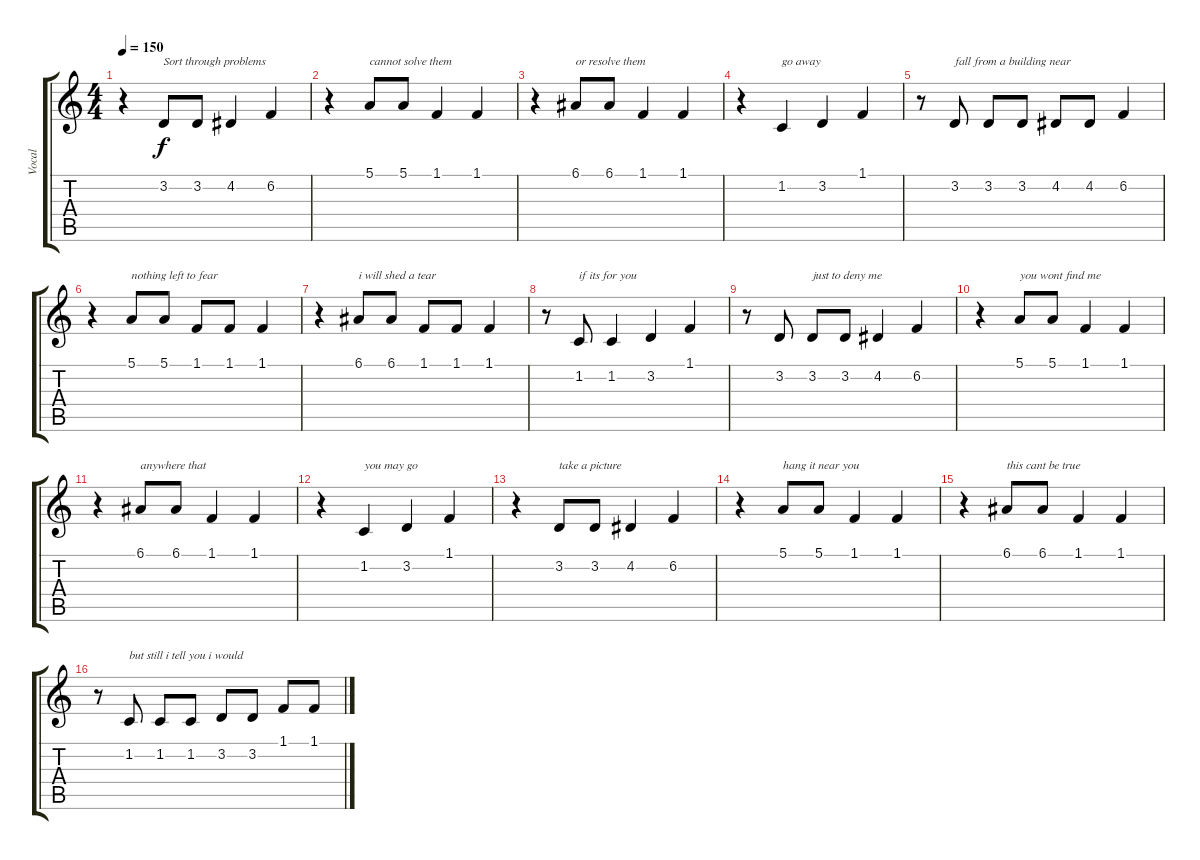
\track ("Vocal" "Vocal") {instrument tenorsax}
\staff {score tabs}
\tuning (E4 B3 G3 D3 A2 E2) {hide}
\ts (4 4)
\tempo 150
\clef g2
\ks c
r.4{dy f} 3.2.8{txt "Sort through problems"} 3.2.8 4.2.4 6.2.4 |
r.4 5.1.8{txt "cannot solve them"} 5.1.8 1.1.4 1.1.4 |
r.4 6.1.8{txt "or resolve them"} 6.1.8 1.1.4 1.1.4 |
r.4 1.2.4{txt "go away"} 3.2.4 1.1.4 |
r.8 3.2.8{txt "fall from a building near"} 3.2.8 3.2.8 4.2.8 4.2.8 6.2.4 |
r.4 5.1.8{txt "nothing left to fear"} 5.1.8 1.1.8 1.1.8 1.1.4 |
r.4 6.1.8{txt "i will shed a tear"} 6.1.8 1.1.8 1.1.8 1.1.4 |
r.8 1.2.8{txt "if its for you"} 1.2.4 3.2.4 1.1.4 |
r.8 3.2.8 3.2.8{txt "just to deny me"} 3.2.8 4.2.4 6.2.4 |
r.4 5.1.8{txt "you wont find me"} 5.1.8 1.1.4 1.1.4 |
r.4 6.1.8{txt "anywhere that"} 6.1.8 1.1.4 1.1.4 |
r.4 1.2.4{txt "you may go"} 3.2.4 1.1.4 |
r.4 3.2.8{txt "take a picture"} 3.2.8 4.2.4 6.2.4 |
r.4 5.1.8{txt "hang it near you"} 5.1.8 1.1.4 1.1.4 |
r.4 6.1.8{txt "this cant be true"} 6.1.8 1.1.4 1.1.4 |
r.8 1.2.8{txt "but still i tell you i would"} 1.2.8 1.2.8 3.2.8 3.2.8 1.1.8 1.1.8
